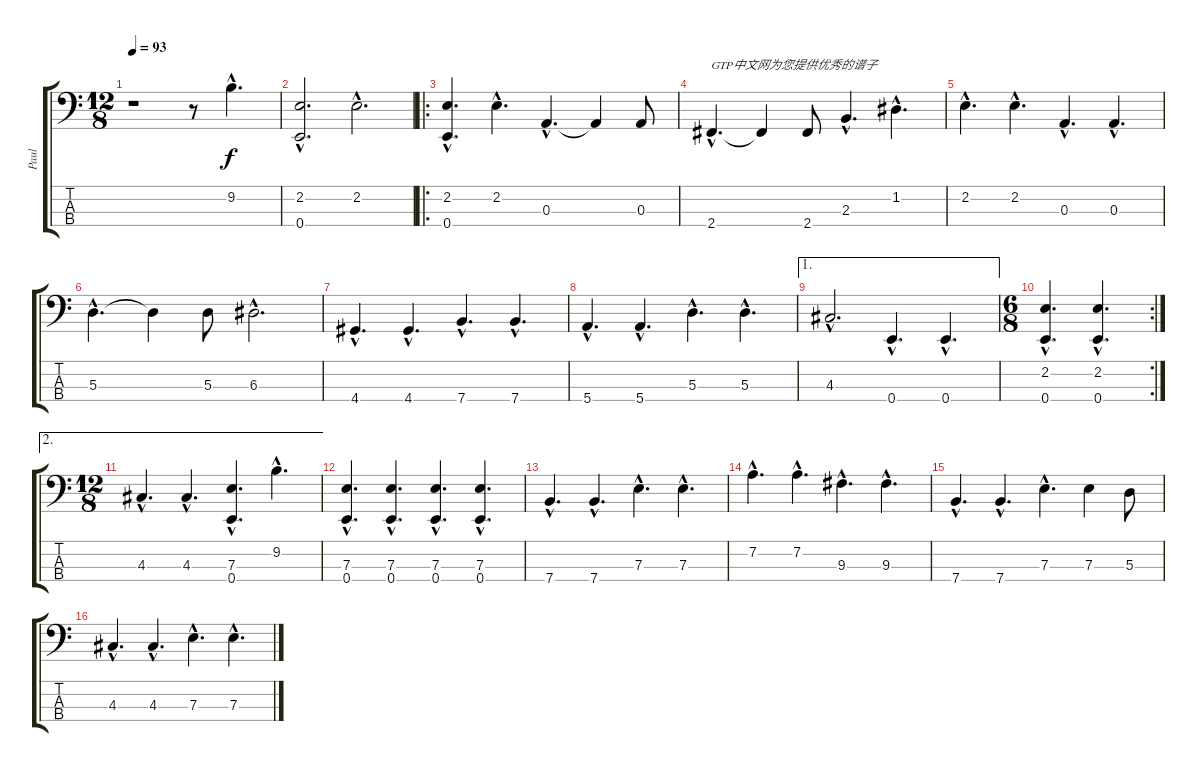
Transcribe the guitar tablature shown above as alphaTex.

\track ("Paul" "Paul") {instrument electricbassfinger}
\staff {score tabs}
\tuning (G2 D2 A1 E1) {hide}
\ts (12 8)
\tempo 93
\clef f4
\ks c
r.1{dy f instrument electricbassfinger} r.8 9.2{hac}.4{d} |
(2.2{hac} 0.4{hac}).2{d} 2.2{hac}.2{d} |
\ro
(2.2{hac} 0.4{hac}).4{d} 2.2{hac}.4{d} 0.3{hac}.4{d} 0.3{t}.4 0.3.8 |
2.4{hac}.4{d txt "GTP中文网为您提供优秀的谱子"} 2.4{t}.4 2.4.8 2.3{hac}.4{d} 1.2{hac}.4{d} |
2.2{hac}.4{d} 2.2{hac}.4{d} 0.3{hac}.4{d} 0.3{hac}.4{d} |
5.3{hac}.4{d} 5.3{t}.4 5.3.8 6.3{hac}.2{d} |
4.4{hac}.4{d} 4.4{hac}.4{d} 7.4{hac}.4{d} 7.4{hac}.4{d} |
5.4{hac}.4{d} 5.4{hac}.4{d} 5.3{hac}.4{d} 5.3{hac}.4{d} |
\ae 1
4.3{hac}.2{d} 0.4{hac}.4{d} 0.4{hac}.4{d} |
\rc 2
\ts (6 8)
(2.2{hac} 0.4{hac}).4{d} (2.2{hac} 0.4{hac}).4{d} |
\ae 2
\ts (12 8)
4.3{hac}.4{d} 4.3{hac}.4{d} (7.3{hac} 0.4{hac}).4{d} 9.2{hac}.4{d} |
(7.3{hac} 0.4{hac}).4{d} (7.3{hac} 0.4{hac}).4{d} (7.3{hac} 0.4{hac}).4{d} (7.3{hac} 0.4{hac}).4{d} |
7.4{hac}.4{d} 7.4{hac}.4{d} 7.3{hac}.4{d} 7.3{hac}.4{d} |
7.2{hac}.4{d} 7.2{hac}.4{d} 9.3{hac}.4{d} 9.3{hac}.4{d} |
7.4{hac}.4{d} 7.4{hac}.4{d} 7.3{hac}.4{d} 7.3.4 5.3.8 |
4.3{hac}.4{d} 4.3{hac}.4{d} 7.3{hac}.4{d} 7.3{hac}.4{d}
